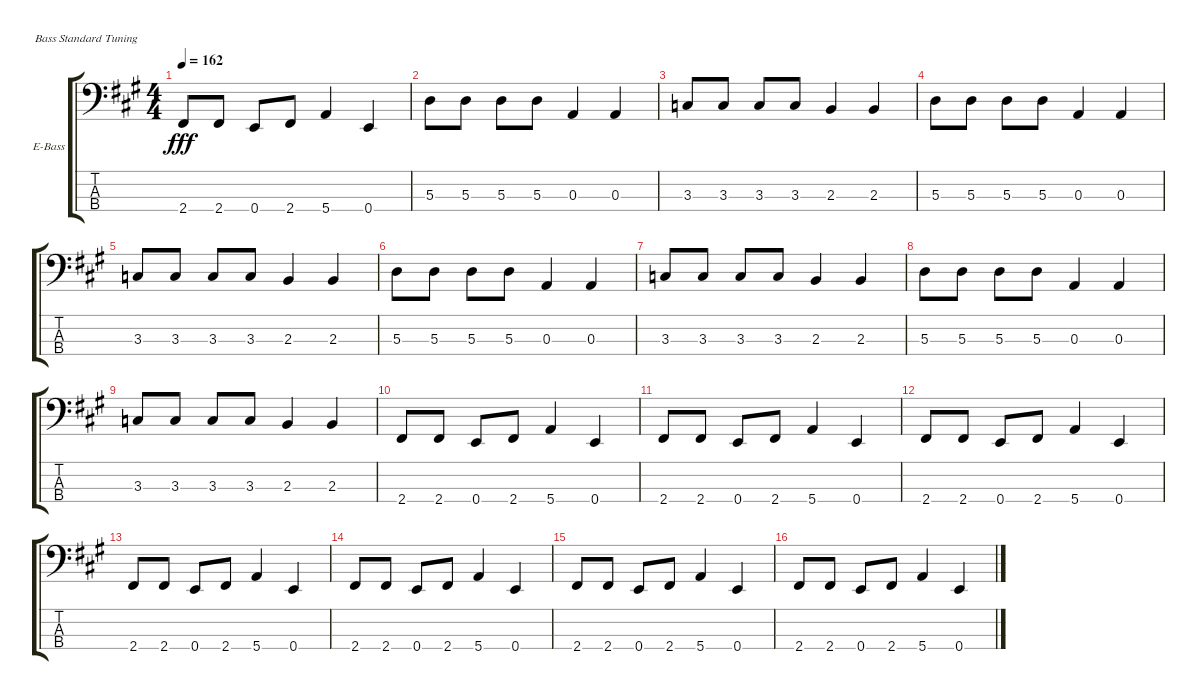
\defaultSystemsLayout 4
\bracketExtendMode groupsimilarinstruments
\firstSystemTrackNameOrientation horizontal
\otherSystemsTrackNameOrientation horizontal
\track ("Bass" "E-Bass") {instrument electricbassfinger}
\staff {score tabs}
\tuning (G2 D2 A1 E1)
\ts (4 4)
\tempo 162
\clef f4
\scale
1.07062
\ks a
2.4.8{dy fff} 2.4.8 0.4.8 2.4.8 5.4.4 0.4.4 |
\scale
0.929382 5.3.8 5.3.8 5.3.8 5.3.8 0.3.4 0.3.4 |
\scale
1.07062 3.3.8 3.3.8 3.3.8 3.3.8 2.3.4 2.3.4 |
\scale
0.929382 5.3.8 5.3.8 5.3.8 5.3.8 0.3.4 0.3.4 |
\scale
1.07062 3.3.8 3.3.8 3.3.8 3.3.8 2.3.4 2.3.4 |
\scale
0.929382 5.3.8 5.3.8 5.3.8 5.3.8 0.3.4 0.3.4 |
\scale
1.07062 3.3.8 3.3.8 3.3.8 3.3.8 2.3.4 2.3.4 |
\scale
0.929382 5.3.8 5.3.8 5.3.8 5.3.8 0.3.4 0.3.4 |
\scale
1.07062 3.3.8 3.3.8 3.3.8 3.3.8 2.3.4 2.3.4 |
\scale
0.929382 2.4.8 2.4.8 0.4.8 2.4.8 5.4.4 0.4.4 |
\scale
1.07062 2.4.8 2.4.8 0.4.8 2.4.8 5.4.4 0.4.4 |
\scale
0.929382 2.4.8 2.4.8 0.4.8 2.4.8 5.4.4 0.4.4 |
\scale
1.07062 2.4.8 2.4.8 0.4.8 2.4.8 5.4.4 0.4.4 |
\scale
0.929382 2.4.8 2.4.8 0.4.8 2.4.8 5.4.4 0.4.4 |
\scale
1.07062 2.4.8 2.4.8 0.4.8 2.4.8 5.4.4 0.4.4 |
\scale
0.929382 2.4.8 2.4.8 0.4.8 2.4.8 5.4.4 0.4.4
